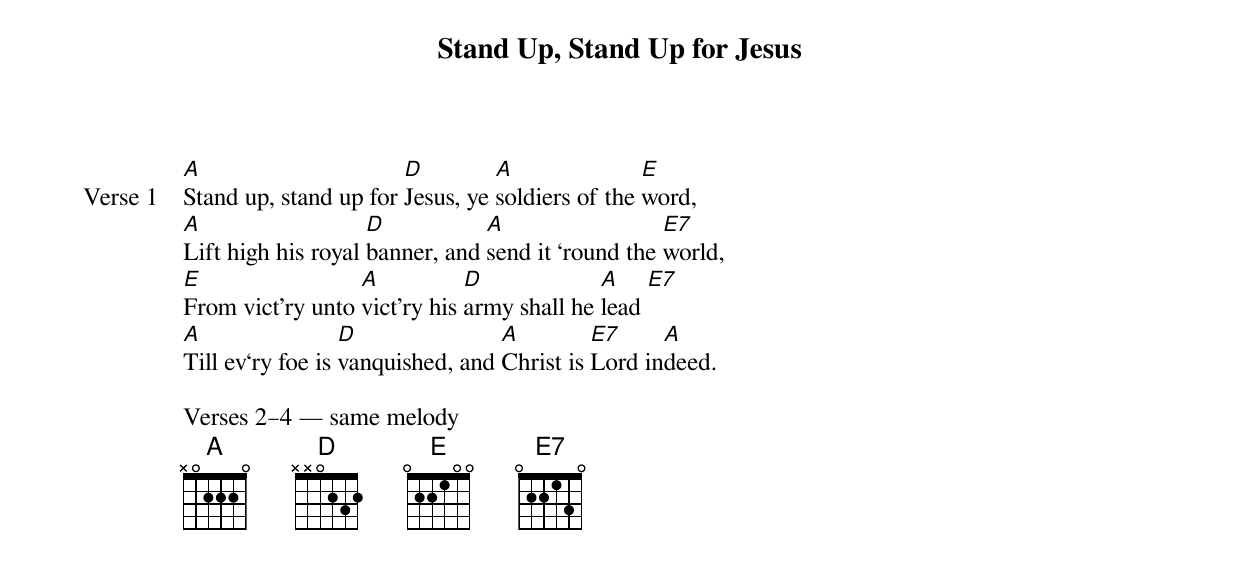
{title: Stand Up, Stand Up for Jesus}
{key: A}
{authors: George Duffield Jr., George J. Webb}
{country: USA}
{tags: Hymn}
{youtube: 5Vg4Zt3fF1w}
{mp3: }
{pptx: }

{sov Verse 1}
[A]Stand up, stand up for [D]Jesus, ye [A]soldiers of the [E]word,
[A]Lift high his royal [D]banner, and [A]send it ‘round the [E7]world,
[E]From vict’ry unto [A]vict’ry his [D]army shall he [A]lead [E7]
[A]Till ev‘ry foe is [D]vanquished, and [A]Christ is [E7]Lord in[A]deed.

Verses 2–4 — same melody
{eov}
